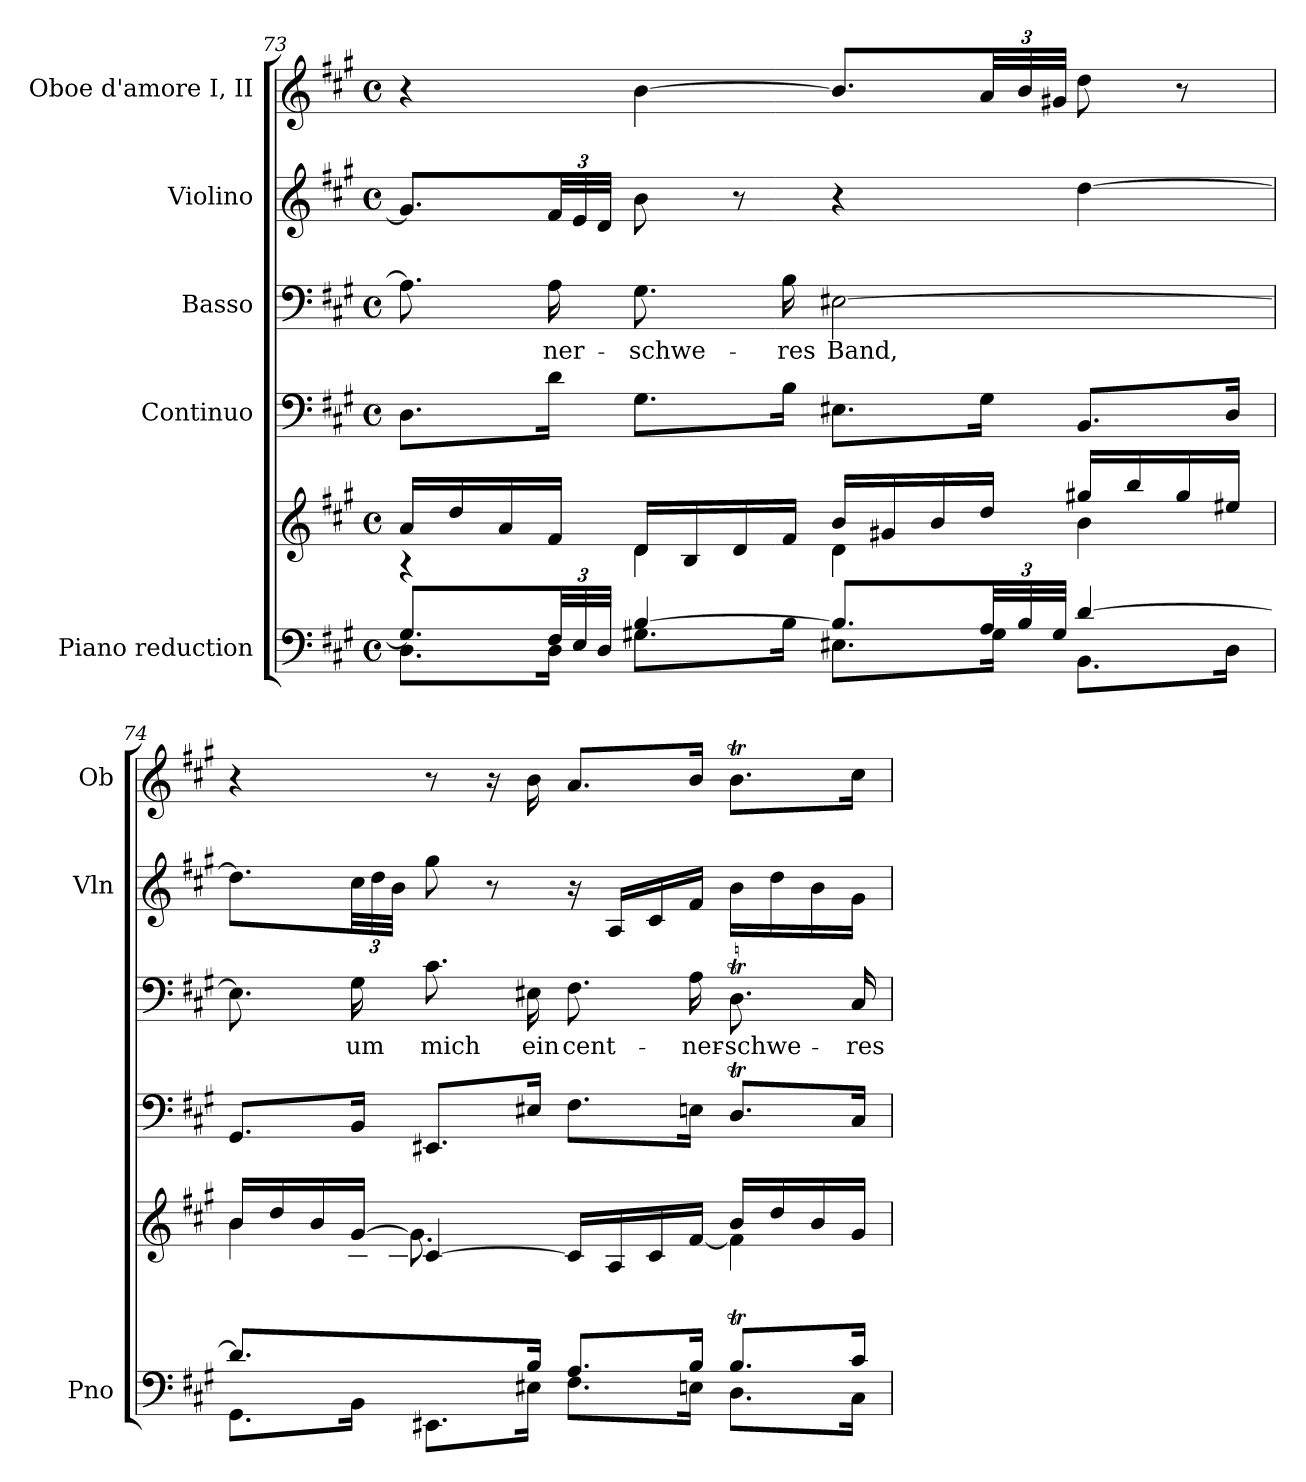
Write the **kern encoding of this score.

**kern	**kern	**kern	**kern	**text	**kern	**kern
*part5	*part5	*part4	*part3	*part3	*part2	*part1
*staff6	*staff5	*staff4	*staff3	*staff3	*staff2	*staff1
*I"Piano reduction	*	*I"Continuo	*I"Basso	*	*I"Violino	*I"Oboe d'amore I, II
*I'Pno	*	*	*	*	*I'Vln	*I'Ob
*clefF4	*clefG2	*clefF4	*clefF4	*	*clefG2	*clefG2
*k[f#c#g#]	*k[f#c#g#]	*k[f#c#g#]	*k[f#c#g#]	*	*k[f#c#g#]	*k[f#c#g#]
*M4/4	*M4/4	*M4/4	*M4/4	*	*M4/4	*M4/4
*met(c)	*met(c)	*met(c)	*met(c)	*	*met(c)	*met(c)
=73	=73	=73	=73	=73	=73	=73
*^	*^	*	*	*	*	*
8.G/L]	8.D\L	16a/LL	4r	8.D\L	8.A\]	.	8.g/L]	4r
.	.	16dd/	.	.	.	.	.	.
.	.	16a/	.	.	.	.	.	.
*Xbrackettup	*	*	*	*	*	*	*	*
!	!	!	!	!	!	!LO:LY:b	!	!
*	*	*	*	*	*	*	*Xbrackettup	*
48F#/LL	16D\Jk	16f#/JJ	.	16d\Jk	16A\	-ner-	48f#/LL	.
48E/	.	.	.	.	.	.	48e/	.
48D/JJJ	.	.	.	.	.	.	48d/JJJ	.
!	!	!	!	!	!	!LO:LY:b	!	!
[4B/	8.G#X\L	16d/LL	4d\	8.G#\L	8.G#\	-schwe-	8b\	[4b\
.	.	16B/	.	.	.	.	.	.
.	.	16d/	.	.	.	.	8r	.
!	!	!	!	!	!	!LO:LY:b	!	!
.	16B\Jk	16f#/JJ	.	16B\Jk	16B\	-res	.	.
!	!	!	!	!	!	!LO:LY:b	!	!
8.B/L]	8.E#X\L	16b/LL	4d\	8.E#X\L	[2E#X\	Band,	4r	8.b/L]
.	.	16g#X/	.	.	.	.	.	.
.	.	16b/	.	.	.	.	.	.
*	*	*	*	*	*	*	*	*Xbrackettup
48A/LL	16G#\Jk	16dd/JJ	.	16G#\Jk	.	.	.	48a/LL
48B/	.	.	.	.	.	.	.	48b/
48G#/JJJ	.	.	.	.	.	.	.	48g#X/JJJ
[4d/	8.BB\L	16gg#X/LL	4b\	8.BB/L	.	.	[4dd\	8dd\
.	.	16bb/	.	.	.	.	.	.
.	.	16gg#/	.	.	.	.	.	8r
.	16D\Jk	16ee#X/JJ	.	16D/Jk	.	.	.	.
=74	=74	=74	=74	=74	=74	=74	=74	=74
*	*	*	*^	*	*	*	*	*
8.d/L]	8.GG#\L	16b/LL	4b\	8.ryy	8.GG#/L	8.E#\]	.	8.dd\L]	4r
.	.	16dd/	.	.	.	.	.	.	.
.	.	16b/	.	.	.	.	.	.	.
*	*	*	*	*Xbrackettup	*	*	*	*	*
!	!	!	!	!	!	!	!LO:LY:b	!	!
4ryy	16BB\Jk	[16g#/JJ	.	48c#\LL	16BB/Jk	16G#\	um	48cc#\LL	.
.	.	.	.	48d\	.	.	.	48dd\	.
.	.	.	.	48B\JJJ	.	.	.	48b\JJJ	.
!	!	!	!	!	!	!	!LO:LY:b	!	!
.	8.EE#X\L	[>4c#/	4ryy	8.g#\L]	8.EE#X/L	8.c#\	mich	8gg#\	8r
.	.	.	.	.	.	.	.	8r	16r
!	!	!	!	!	!	!	!LO:LY:b	!	!
16B/Jk	16E#X\Jk	.	.	2ryy	16E#X/Jk	16E#X\	ein	.	16b\
!	!	!	!	!	!	!	!LO:LY:b	!	!
8.A/L	8.F#\L	16c#/LL]	4ryy	.	8.F#\L	8.F#\	cent-	16r	8.a/L
.	.	16A/	.	.	.	.	.	16A/LL	.
.	.	16c#/	.	.	.	.	.	16c#/	.
!	!	!	!	!	!	!	!LO:LY:b	!	!
16B/Jk	16En\Jk	[<16f#/JJ	.	.	16En\Jk	16A\	-ner-	16f#/JJ	16b/Jk
!	!	!	!	!	!	!	!LO:LY:b	!	!
8.BT/L	8.D\L	16b/LL	4f#\]	.	8.DT/L	8.DT\	-schwe-	16b\LL	8.bT\L
.	.	16dd/	.	.	.	.	.	16dd\	.
.	.	16b/	.	.	.	.	.	16b\	.
!	!	!	!	!	!	!	!LO:LY:b	!	!
16c#/Jk	16C#\Jk	16g#/JJ	.	16ryy	16C#/Jk	16C#/	-res	16g#\JJ	16cc#\Jk
*v	*v	*	*	*	*	*	*	*	*
*	*v	*v	*v	*	*	*	*	*
=	=	=	=	=	=	=
*-	*-	*-	*-	*-	*-	*-
